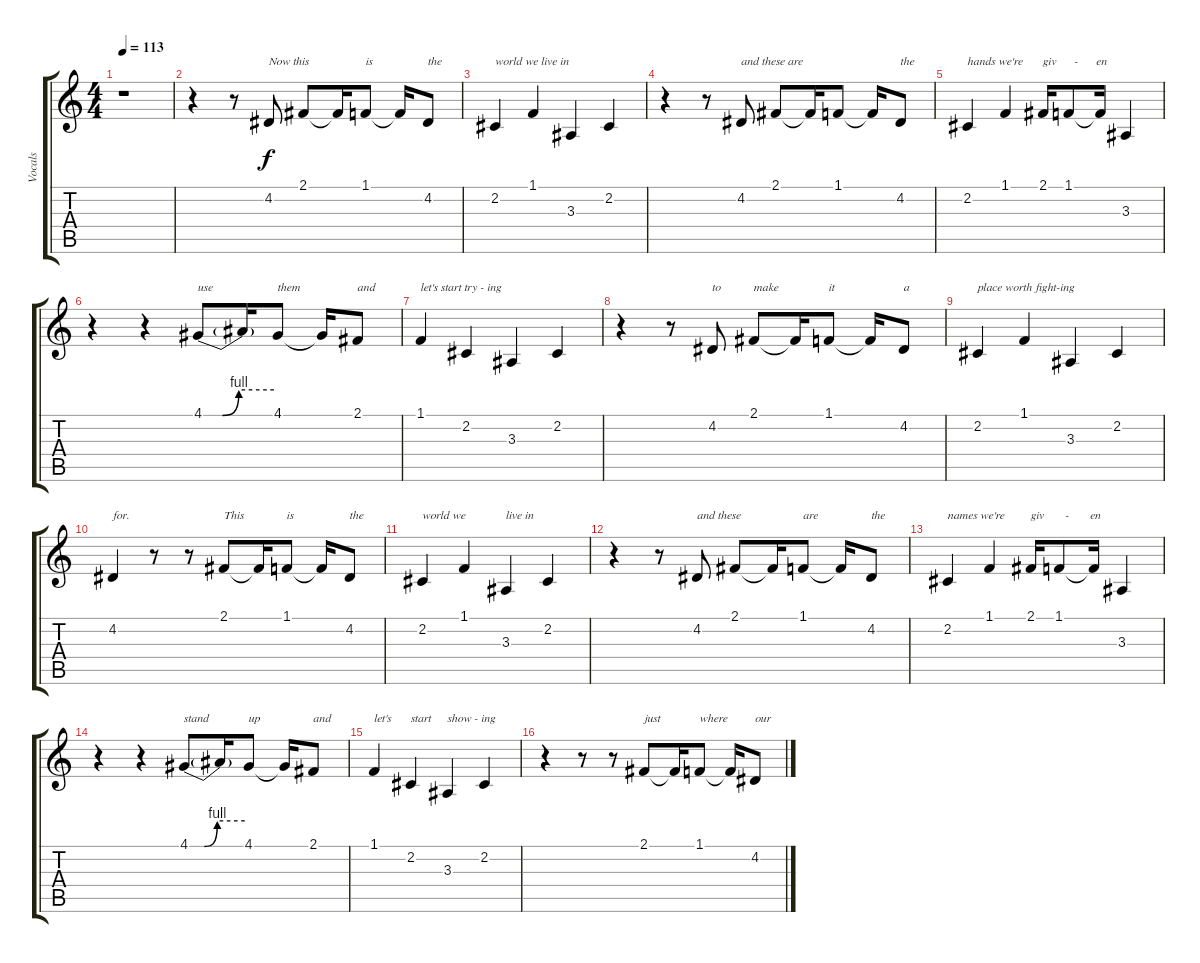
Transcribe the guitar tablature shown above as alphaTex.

\track ("Vocals " "Vocals ") {instrument lead2sawtooth}
\staff {score tabs}
\tuning (E4 B3 G3 D3 A2 E2) {hide}
\ts (4 4)
\tempo 113
\clef g2
\ks c
r.1{dy f} |
r.4 r.8 4.2.8{txt "Now this"} 2.1.8 2.1{t}.16 1.1.8{txt "is"} 1.1{t}.16 4.2.8{txt "the"} |
2.2.4{txt "world we live in"} 1.1.4 3.3.4 2.2.4 |
r.4 r.8 4.2.8{txt "and these are"} 2.1.8 2.1{t}.16 1.1.8 1.1{t}.16 4.2.8{txt "the"} |
2.2.4{txt "hands we're"} 1.1.4 2.1.16{txt "giv      -      en"} 1.1.8 1.1{t}.16 3.3.4 |
r.4 r.4 4.1{be (custom 0 0 16 0 30 4 60 4)}.8{txt "use"} 4.1{t}.16 4.1.8{txt "them"} 4.1{t}.16 2.1.8{txt "and"} |
1.1.4{txt "let's start try - ing"} 2.2.4 3.3.4 2.2.4 |
r.4 r.8 4.2.8{txt "to"} 2.1.8{txt "make"} 2.1{t}.16 1.1.8{txt "it"} 1.1{t}.16 4.2.8{txt "a"} |
2.2.4{txt "place worth fight-ing"} 1.1.4 3.3.4 2.2.4 |
4.2.4{txt "for."} r.8 r.8 2.1.8{txt "This"} 2.1{t}.16 1.1.8{txt "is"} 1.1{t}.16 4.2.8{txt "the"} |
2.2.4{txt "world we"} 1.1.4 3.3.4{txt "live in"} 2.2.4 |
r.4 r.8 4.2.8{txt "and these"} 2.1.8 2.1{t}.16 1.1.8{txt "are"} 1.1{t}.16 4.2.8{txt "the"} |
2.2.4{txt "names we're"} 1.1.4 2.1.16{txt "giv       -       en"} 1.1.8 1.1{t}.16 3.3.4 |
r.4 r.4 4.1{be (custom 0 0 16 0 30 4 60 4)}.8{txt "stand"} 4.1{t}.16 4.1.8{txt "up"} 4.1{t}.16 2.1.8{txt "and"} |
1.1.4{txt "let's "} 2.2.4{txt "start"} 3.3.4{txt "show - ing"} 2.2.4 |
r.4 r.8 r.8 2.1.8{txt "just"} 2.1{t}.16 1.1.8{txt "where"} 1.1{t}.16 4.2.8{txt "our"}
